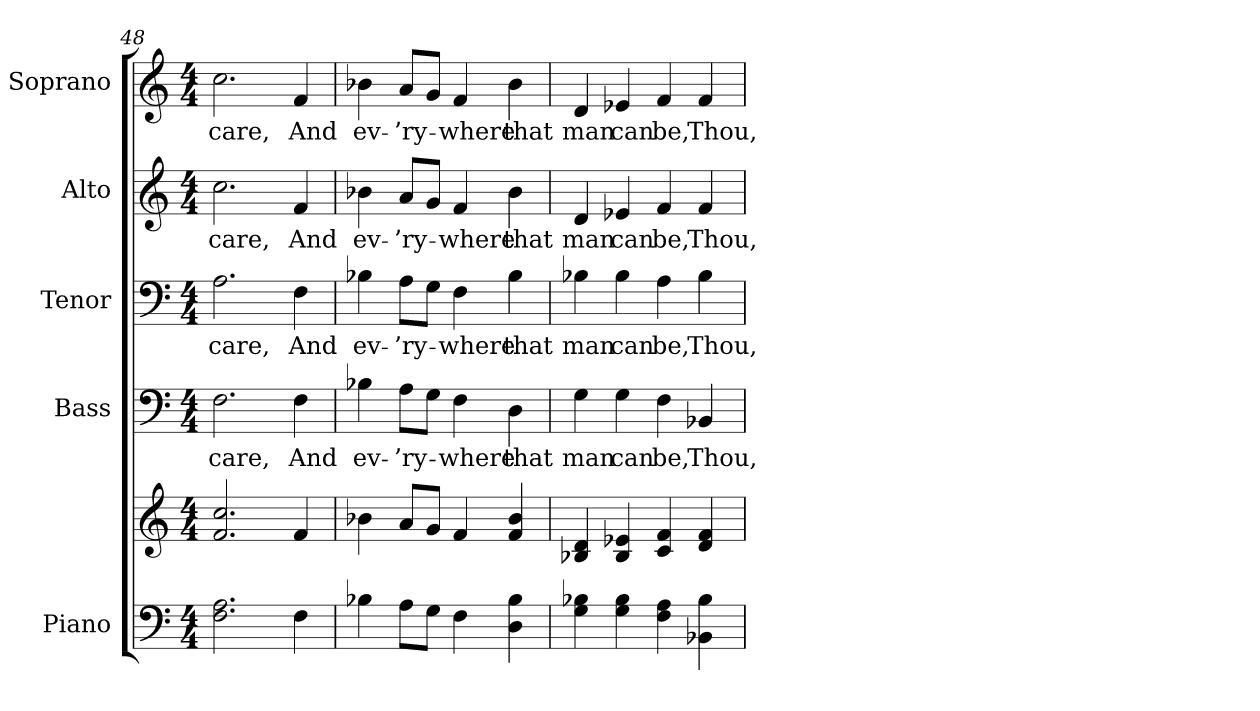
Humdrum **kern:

**kern	**kern	**kern	**text	**kern	**text	**kern	**text	**kern	**text
*part5	*part5	*part4	*part4	*part3	*part3	*part2	*part2	*part1	*part1
*staff6	*staff5	*staff4	*staff4	*staff3	*staff3	*staff2	*staff2	*staff1	*staff1
*I"Piano	*	*I"Bass	*	*I"Tenor	*	*I"Alto	*	*I"Soprano	*
*I'Pno.	*	*I'B.	*	*I'T.	*	*I'A.	*	*I'S.	*
*clefF4	*clefG2	*clefF4	*	*clefF4	*	*clefG2	*	*clefG2	*
*k[]	*k[]	*k[]	*	*k[]	*	*k[]	*	*k[]	*
*C:	*C:	*C:	*	*C:	*	*C:	*	*C:	*
*M4/4	*M4/4	*M4/4	*	*M4/4	*	*M4/4	*	*M4/4	*
=48	=48	=48	=48	=48	=48	=48	=48	=48	=48
!	!	!	!LO:LY:b:color=#000000	!	!	!	!	!	!
!	!	!	!	!	!LO:LY:b:color=#000000	!	!	!	!
!	!	!	!	!	!	!	!LO:LY:b:color=#000000	!	!
!	!	!	!	!	!	!	!	!	!LO:LY:b:color=#000000
2.Fi\ 2.Ai	2.fi/ 2.cci	2.Fi\	care,	2.Ai\	care,	2.cci\	care,	2.cci\	care,
!	!	!	!LO:LY:b:color=#000000	!	!	!	!	!	!
!	!	!	!	!	!LO:LY:b:color=#000000	!	!	!	!
!	!	!	!	!	!	!	!LO:LY:b:color=#000000	!	!
!	!	!	!	!	!	!	!	!	!LO:LY:b:color=#000000
4Fi\	4fi/	4Fi\	And	4Fi\	And	4fi/	And	4fi/	And
!!LO:PB:g=z
=49	=49	=49	=49	=49	=49	=49	=49	=49	=49
!	!	!	!LO:LY:b:color=#000000	!	!	!	!	!	!
!	!	!	!	!	!LO:LY:b:color=#000000	!	!	!	!
!	!	!	!	!	!	!	!LO:LY:b:color=#000000	!	!
!	!	!	!	!	!	!	!	!	!LO:LY:b:color=#000000
4B-Xi\	4b-Xi\	4B-Xi\	ev-	4B-Xi\	ev-	4b-Xi\	ev-	4b-Xi\	ev-
!	!	!	!LO:LY:b:color=#000000	!	!	!	!	!	!
!	!	!	!	!	!LO:LY:b:color=#000000	!	!	!	!
!	!	!	!	!	!	!	!LO:LY:b:color=#000000	!	!
!	!	!	!	!	!	!	!	!	!LO:LY:b:color=#000000
8Ai\L	8ai/L	8Ai\L	-’ry-	8Ai\L	-’ry-	8ai/L	-’ry-	8ai/L	-’ry-
8Gi\J	8gi/J	8Gi\J	.	8Gi\J	.	8gi/J	.	8gi/J	.
!	!	!	!LO:LY:b:color=#000000	!	!	!	!	!	!
!	!	!	!	!	!LO:LY:b:color=#000000	!	!	!	!
!	!	!	!	!	!	!	!LO:LY:b:color=#000000	!	!
!	!	!	!	!	!	!	!	!	!LO:LY:b:color=#000000
4Fi\	4fi/	4Fi\	-where	4Fi\	-where	4fi/	-where	4fi/	-where
!	!	!	!LO:LY:b:color=#000000	!	!	!	!	!	!
!	!	!	!	!	!LO:LY:b:color=#000000	!	!	!	!
!	!	!	!	!	!	!	!LO:LY:b:color=#000000	!	!
!	!	!	!	!	!	!	!	!	!LO:LY:b:color=#000000
4Di\ 4B-i	4fi/ 4b-i	4Di\	that	4B-i\	that	4b-i\	that	4b-i\	that
=50	=50	=50	=50	=50	=50	=50	=50	=50	=50
!	!	!	!LO:LY:b:color=#000000	!	!	!	!	!	!
!	!	!	!	!	!LO:LY:b:color=#000000	!	!	!	!
!	!	!	!	!	!	!	!LO:LY:b:color=#000000	!	!
!	!	!	!	!	!	!	!	!	!LO:LY:b:color=#000000
4Gi\ 4B-Xi	4B-Xi/ 4di	4Gi\	man	4B-Xi\	man	4di/	man	4di/	man
!	!	!	!LO:LY:b:color=#000000	!	!	!	!	!	!
!	!	!	!	!	!LO:LY:b:color=#000000	!	!	!	!
!	!	!	!	!	!	!	!LO:LY:b:color=#000000	!	!
!	!	!	!	!	!	!	!	!	!LO:LY:b:color=#000000
4Gi\ 4B-i	4B-i/ 4e-Xi	4Gi\	can	4B-i\	can	4e-Xi/	can	4e-Xi/	can
!	!	!	!LO:LY:b:color=#000000	!	!	!	!	!	!
!	!	!	!	!	!LO:LY:b:color=#000000	!	!	!	!
!	!	!	!	!	!	!	!LO:LY:b:color=#000000	!	!
!	!	!	!	!	!	!	!	!	!LO:LY:b:color=#000000
4Fi\ 4Ai	4ci/ 4fi	4Fi\	be,	4Ai\	be,	4fi/	be,	4fi/	be,
!	!	!	!LO:LY:b:color=#000000	!	!	!	!	!	!
!	!	!	!	!	!LO:LY:b:color=#000000	!	!	!	!
!	!	!	!	!	!	!	!LO:LY:b:color=#000000	!	!
!	!	!	!	!	!	!	!	!	!LO:LY:b:color=#000000
4BB-Xi\ 4B-i	4di/ 4fi	4BB-Xi/	Thou,	4B-i\	Thou,	4fi/	Thou,	4fi/	Thou,
=	=	=	=	=	=	=	=	=	=
*-	*-	*-	*-	*-	*-	*-	*-	*-	*-
